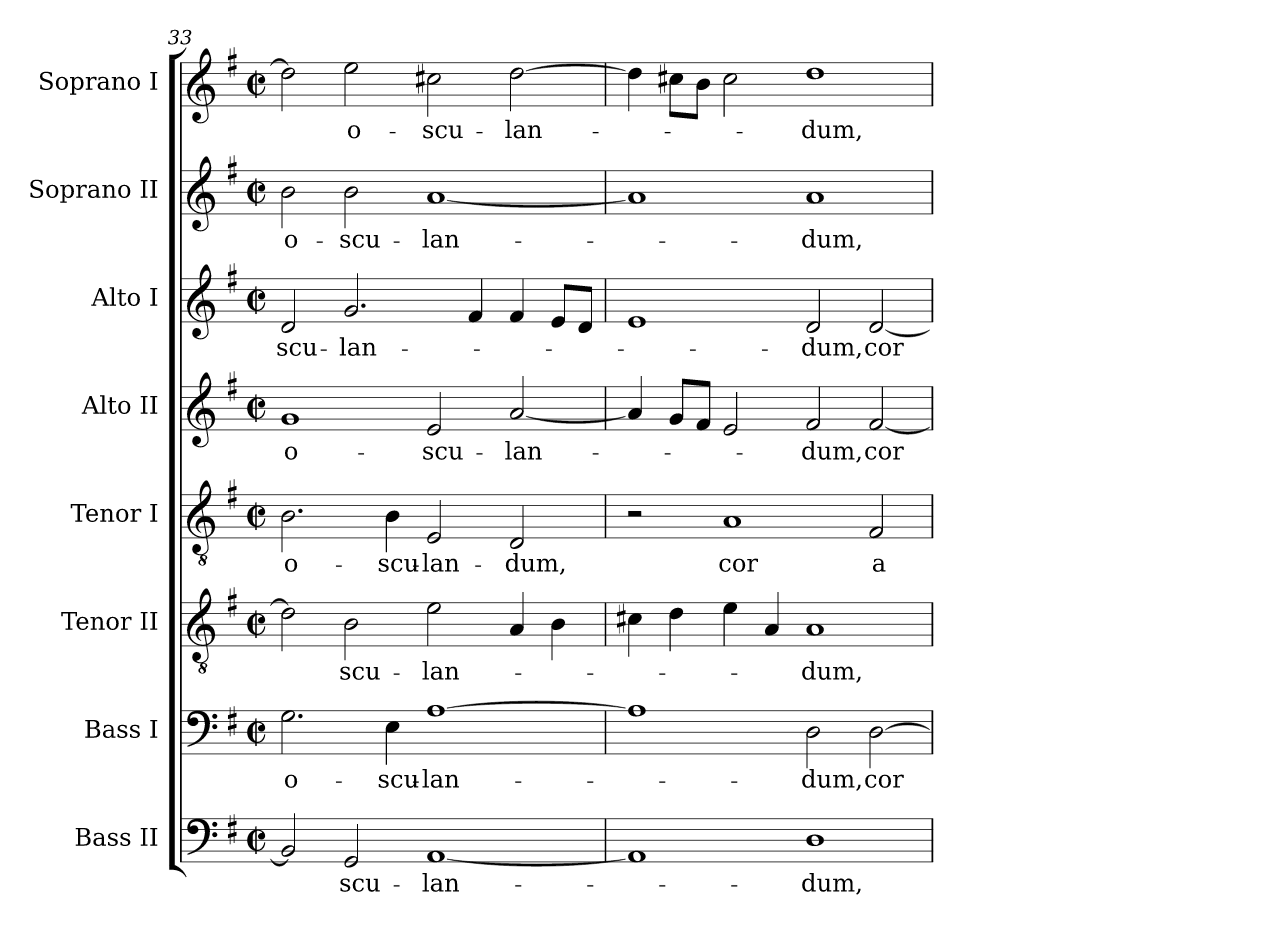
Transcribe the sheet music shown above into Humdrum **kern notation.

**kern	**text	**kern	**text	**kern	**text	**kern	**text	**kern	**text	**kern	**text	**kern	**text	**kern	**text
*part8	*part8	*part7	*part7	*part6	*part6	*part5	*part5	*part4	*part4	*part3	*part3	*part2	*part2	*part1	*part1
*staff8	*staff8	*staff7	*staff7	*staff6	*staff6	*staff5	*staff5	*staff4	*staff4	*staff3	*staff3	*staff2	*staff2	*staff1	*staff1
*I"Bass II	*	*I"Bass I	*	*I"Tenor II	*	*I"Tenor I	*	*I"Alto II	*	*I"Alto I	*	*I"Soprano II	*	*I"Soprano I	*
*I'BII	*	*I'BI	*	*I'TII	*	*I'TI	*	*I'AII	*	*I'AI	*	*	*	*	*
!!LO:PB:g=z
*clefF4	*	*clefF4	*	*clefGv2	*	*clefGv2	*	*clefG2	*	*clefG2	*	*clefG2	*	*clefG2	*
*k[f#]	*	*k[f#]	*	*k[f#]	*	*k[f#]	*	*k[f#]	*	*k[f#]	*	*k[f#]	*	*k[f#]	*
*G:	*	*G:	*	*G:	*	*G:	*	*G:	*	*G:	*	*G:	*	*G:	*
*M2/2	*	*M2/2	*	*M2/2	*	*M2/2	*	*M2/2	*	*M2/2	*	*M2/2	*	*M2/2	*
*met(c|)	*	*met(c|)	*	*met(c|)	*	*met(c|)	*	*met(c|)	*	*met(c|)	*	*met(c|)	*	*met(c|)	*
=33	=33	=33	=33	=33	=33	=33	=33	=33	=33	=33	=33	=33	=33	=33	=33
!	!	!	!LO:LY:b:color=#000000	!	!	!	!	!	!	!	!	!	!	!	!
!	!	!	!	!	!	!	!LO:LY:b:color=#000000	!	!	!	!	!	!	!	!
!	!	!	!	!	!	!	!	!	!LO:LY:b:color=#000000	!	!	!	!	!	!
!	!	!	!	!	!	!	!	!	!	!	!LO:LY:b:color=#000000	!	!	!	!
!	!	!	!	!	!	!	!	!	!	!	!	!	!LO:LY:b:color=#000000	!	!
2BBi/]	.	2.Gi\	o-	2di\]	.	2.Bi\	o-	1gi	o-	2di/	-scu-	2bi\	o-	2ddi\]	.
!	!LO:LY:b:color=#000000	!	!	!	!	!	!	!	!	!	!	!	!	!	!
!	!	!	!	!	!LO:LY:b:color=#000000	!	!	!	!	!	!	!	!	!	!
!	!	!	!	!	!	!	!	!	!	!	!LO:LY:b:color=#000000	!	!	!	!
!	!	!	!	!	!	!	!	!	!	!	!	!	!LO:LY:b:color=#000000	!	!
!	!	!	!	!	!	!	!	!	!	!	!	!	!	!	!LO:LY:b:color=#000000
2GGi/	-scu-	.	.	2Bi\	-scu-	.	.	.	.	2.gi/	-lan-	2bi\	-scu-	2eei\	o-
!	!	!	!LO:LY:b:color=#000000	!	!	!	!	!	!	!	!	!	!	!	!
!	!	!	!	!	!	!	!LO:LY:b:color=#000000	!	!	!	!	!	!	!	!
.	.	4Ei\	-scu-	.	.	4Bi\	-scu-	.	.	.	.	.	.	.	.
!	!LO:LY:b:color=#000000	!	!	!	!	!	!	!	!	!	!	!	!	!	!
!	!	!	!LO:LY:b:color=#000000	!	!	!	!	!	!	!	!	!	!	!	!
!	!	!	!	!	!LO:LY:b:color=#000000	!	!	!	!	!	!	!	!	!	!
!	!	!	!	!	!	!	!LO:LY:b:color=#000000	!	!	!	!	!	!	!	!
!	!	!	!	!	!	!	!	!	!LO:LY:b:color=#000000	!	!	!	!	!	!
!	!	!	!	!	!	!	!	!	!	!	!	!	!LO:LY:b:color=#000000	!	!
!	!	!	!	!	!	!	!	!	!	!	!	!	!	!	!LO:LY:b:color=#000000
[<1AAi	-lan-	[>1Ai	-lan-	2ei\	-lan-	2Ei/	-lan-	2ei/	-scu-	.	.	[<1ai	-lan-	2cc#Xi\	-scu-
.	.	.	.	.	.	.	.	.	.	4f#i/	.	.	.	.	.
!	!	!	!	!	!	!	!LO:LY:b:color=#000000	!	!	!	!	!	!	!	!
!	!	!	!	!	!	!	!	!	!LO:LY:b:color=#000000	!	!	!	!	!	!
!	!	!	!	!	!	!	!	!	!	!	!	!	!	!	!LO:LY:b:color=#000000
.	.	.	.	4Ai/	.	2Di/	-dum,	[<2ai/	-lan-	4f#i/	.	.	.	[>2ddi\	-lan-
.	.	.	.	4Bi\	.	.	.	.	.	8ei/L	.	.	.	.	.
.	.	.	.	.	.	.	.	.	.	8di/J	.	.	.	.	.
=34	=34	=34	=34	=34	=34	=34	=34	=34	=34	=34	=34	=34	=34	=34	=34
1AAi]	.	1Ai]	.	4c#Xi\	.	2r	.	4ai/]	.	1ei	.	1ai]	.	4ddi\]	.
.	.	.	.	4di\	.	.	.	8gi/L	.	.	.	.	.	8cc#Xi\L	.
.	.	.	.	.	.	.	.	8f#i/J	.	.	.	.	.	8bi\J	.
!	!	!	!	!	!	!	!LO:LY:b:color=#000000	!	!	!	!	!	!	!	!
.	.	.	.	4ei\	.	1Ai	cor	2ei/	.	.	.	.	.	2cc#i\	.
.	.	.	.	4Ai/	.	.	.	.	.	.	.	.	.	.	.
!	!LO:LY:b:color=#000000	!	!	!	!	!	!	!	!	!	!	!	!	!	!
!	!	!	!LO:LY:b:color=#000000	!	!	!	!	!	!	!	!	!	!	!	!
!	!	!	!	!	!LO:LY:b:color=#000000	!	!	!	!	!	!	!	!	!	!
!	!	!	!	!	!	!	!	!	!LO:LY:b:color=#000000	!	!	!	!	!	!
!	!	!	!	!	!	!	!	!	!	!	!LO:LY:b:color=#000000	!	!	!	!
!	!	!	!	!	!	!	!	!	!	!	!	!	!LO:LY:b:color=#000000	!	!
!	!	!	!	!	!	!	!	!	!	!	!	!	!	!	!LO:LY:b:color=#000000
1Di	-dum,	2Di\	-dum,	1Ai	-dum,	.	.	2f#i/	-dum,	2di/	-dum,	1ai	-dum,	1ddi	-dum,
!	!	!	!LO:LY:b:color=#000000	!	!	!	!	!	!	!	!	!	!	!	!
!	!	!	!	!	!	!	!LO:LY:b:color=#000000	!	!	!	!	!	!	!	!
!	!	!	!	!	!	!	!	!	!LO:LY:b:color=#000000	!	!	!	!	!	!
!	!	!	!	!	!	!	!	!	!	!	!LO:LY:b:color=#000000	!	!	!	!
.	.	[>2Di\	cor	.	.	2F#i/	a-	[<2f#i/	cor	[<2di/	cor	.	.	.	.
=	=	=	=	=	=	=	=	=	=	=	=	=	=	=	=
*-	*-	*-	*-	*-	*-	*-	*-	*-	*-	*-	*-	*-	*-	*-	*-
